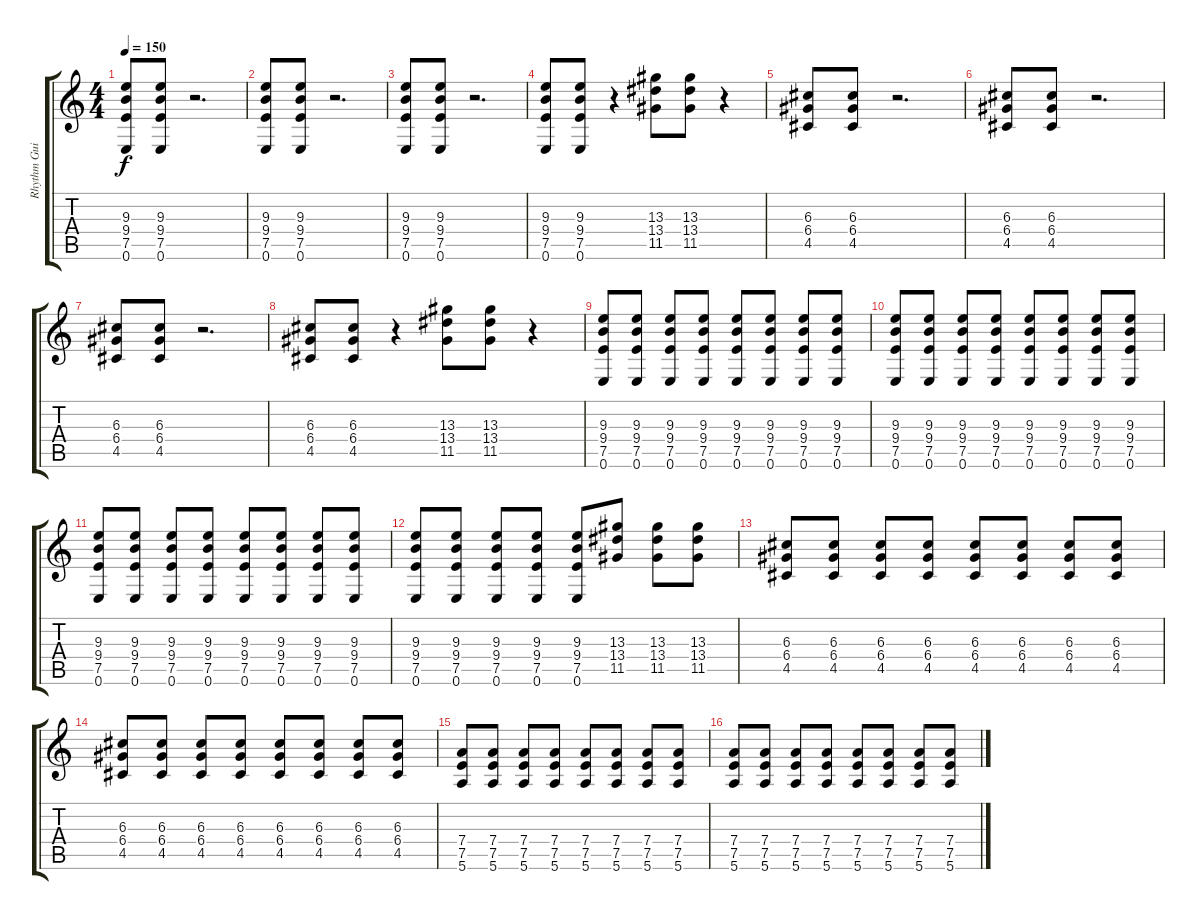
\track ("Rhythm Guitar" "Rhythm Gui") {instrument overdrivenguitar}
\staff {score tabs}
\tuning (E4 B3 G3 D3 A2 E2) {hide}
\ts (4 4)
\tempo 150
\clef g2
\ks c
(9.3 9.4 7.5 0.6).8{dy f} (9.3 9.4 7.5 0.6).8 r.2{d} |
(9.3 9.4 7.5 0.6).8 (9.3 9.4 7.5 0.6).8 r.2{d} |
(9.3 9.4 7.5 0.6).8 (9.3 9.4 7.5 0.6).8 r.2{d} |
(9.3 9.4 7.5 0.6).8 (9.3 9.4 7.5 0.6).8 r.4 (13.3 13.4 11.5).8 (13.3 13.4 11.5).8 r.4 |
(6.3 6.4 4.5).8 (6.3 6.4 4.5).8 r.2{d} |
(6.3 6.4 4.5).8 (6.3 6.4 4.5).8 r.2{d} |
(6.3 6.4 4.5).8 (6.3 6.4 4.5).8 r.2{d} |
(6.3 6.4 4.5).8 (6.3 6.4 4.5).8 r.4 (13.3 13.4 11.5).8 (13.3 13.4 11.5).8 r.4 |
(9.3 9.4 7.5 0.6).8 (9.3 9.4 7.5 0.6).8 (9.3 9.4 7.5 0.6).8 (9.3 9.4 7.5 0.6).8 (9.3 9.4 7.5 0.6).8 (9.3 9.4 7.5 0.6).8 (9.3 9.4 7.5 0.6).8 (9.3 9.4 7.5 0.6).8 |
(9.3 9.4 7.5 0.6).8 (9.3 9.4 7.5 0.6).8 (9.3 9.4 7.5 0.6).8 (9.3 9.4 7.5 0.6).8 (9.3 9.4 7.5 0.6).8 (9.3 9.4 7.5 0.6).8 (9.3 9.4 7.5 0.6).8 (9.3 9.4 7.5 0.6).8 |
(9.3 9.4 7.5 0.6).8 (9.3 9.4 7.5 0.6).8 (9.3 9.4 7.5 0.6).8 (9.3 9.4 7.5 0.6).8 (9.3 9.4 7.5 0.6).8 (9.3 9.4 7.5 0.6).8 (9.3 9.4 7.5 0.6).8 (9.3 9.4 7.5 0.6).8 |
(9.3 9.4 7.5 0.6).8 (9.3 9.4 7.5 0.6).8 (9.3 9.4 7.5 0.6).8 (9.3 9.4 7.5 0.6).8 (9.3 9.4 7.5 0.6).8 (13.3 13.4 11.5).8 (13.3 13.4 11.5).8 (13.3 13.4 11.5).8 |
(6.3 6.4 4.5).8 (6.3 6.4 4.5).8 (6.3 6.4 4.5).8 (6.3 6.4 4.5).8 (6.3 6.4 4.5).8 (6.3 6.4 4.5).8 (6.3 6.4 4.5).8 (6.3 6.4 4.5).8 |
(6.3 6.4 4.5).8 (6.3 6.4 4.5).8 (6.3 6.4 4.5).8 (6.3 6.4 4.5).8 (6.3 6.4 4.5).8 (6.3 6.4 4.5).8 (6.3 6.4 4.5).8 (6.3 6.4 4.5).8 |
(7.4 7.5 5.6).8 (7.4 7.5 5.6).8 (7.4 7.5 5.6).8 (7.4 7.5 5.6).8 (7.4 7.5 5.6).8 (7.4 7.5 5.6).8 (7.4 7.5 5.6).8 (7.4 7.5 5.6).8 |
(7.4 7.5 5.6).8 (7.4 7.5 5.6).8 (7.4 7.5 5.6).8 (7.4 7.5 5.6).8 (7.4 7.5 5.6).8 (7.4 7.5 5.6).8 (7.4 7.5 5.6).8 (7.4 7.5 5.6).8
